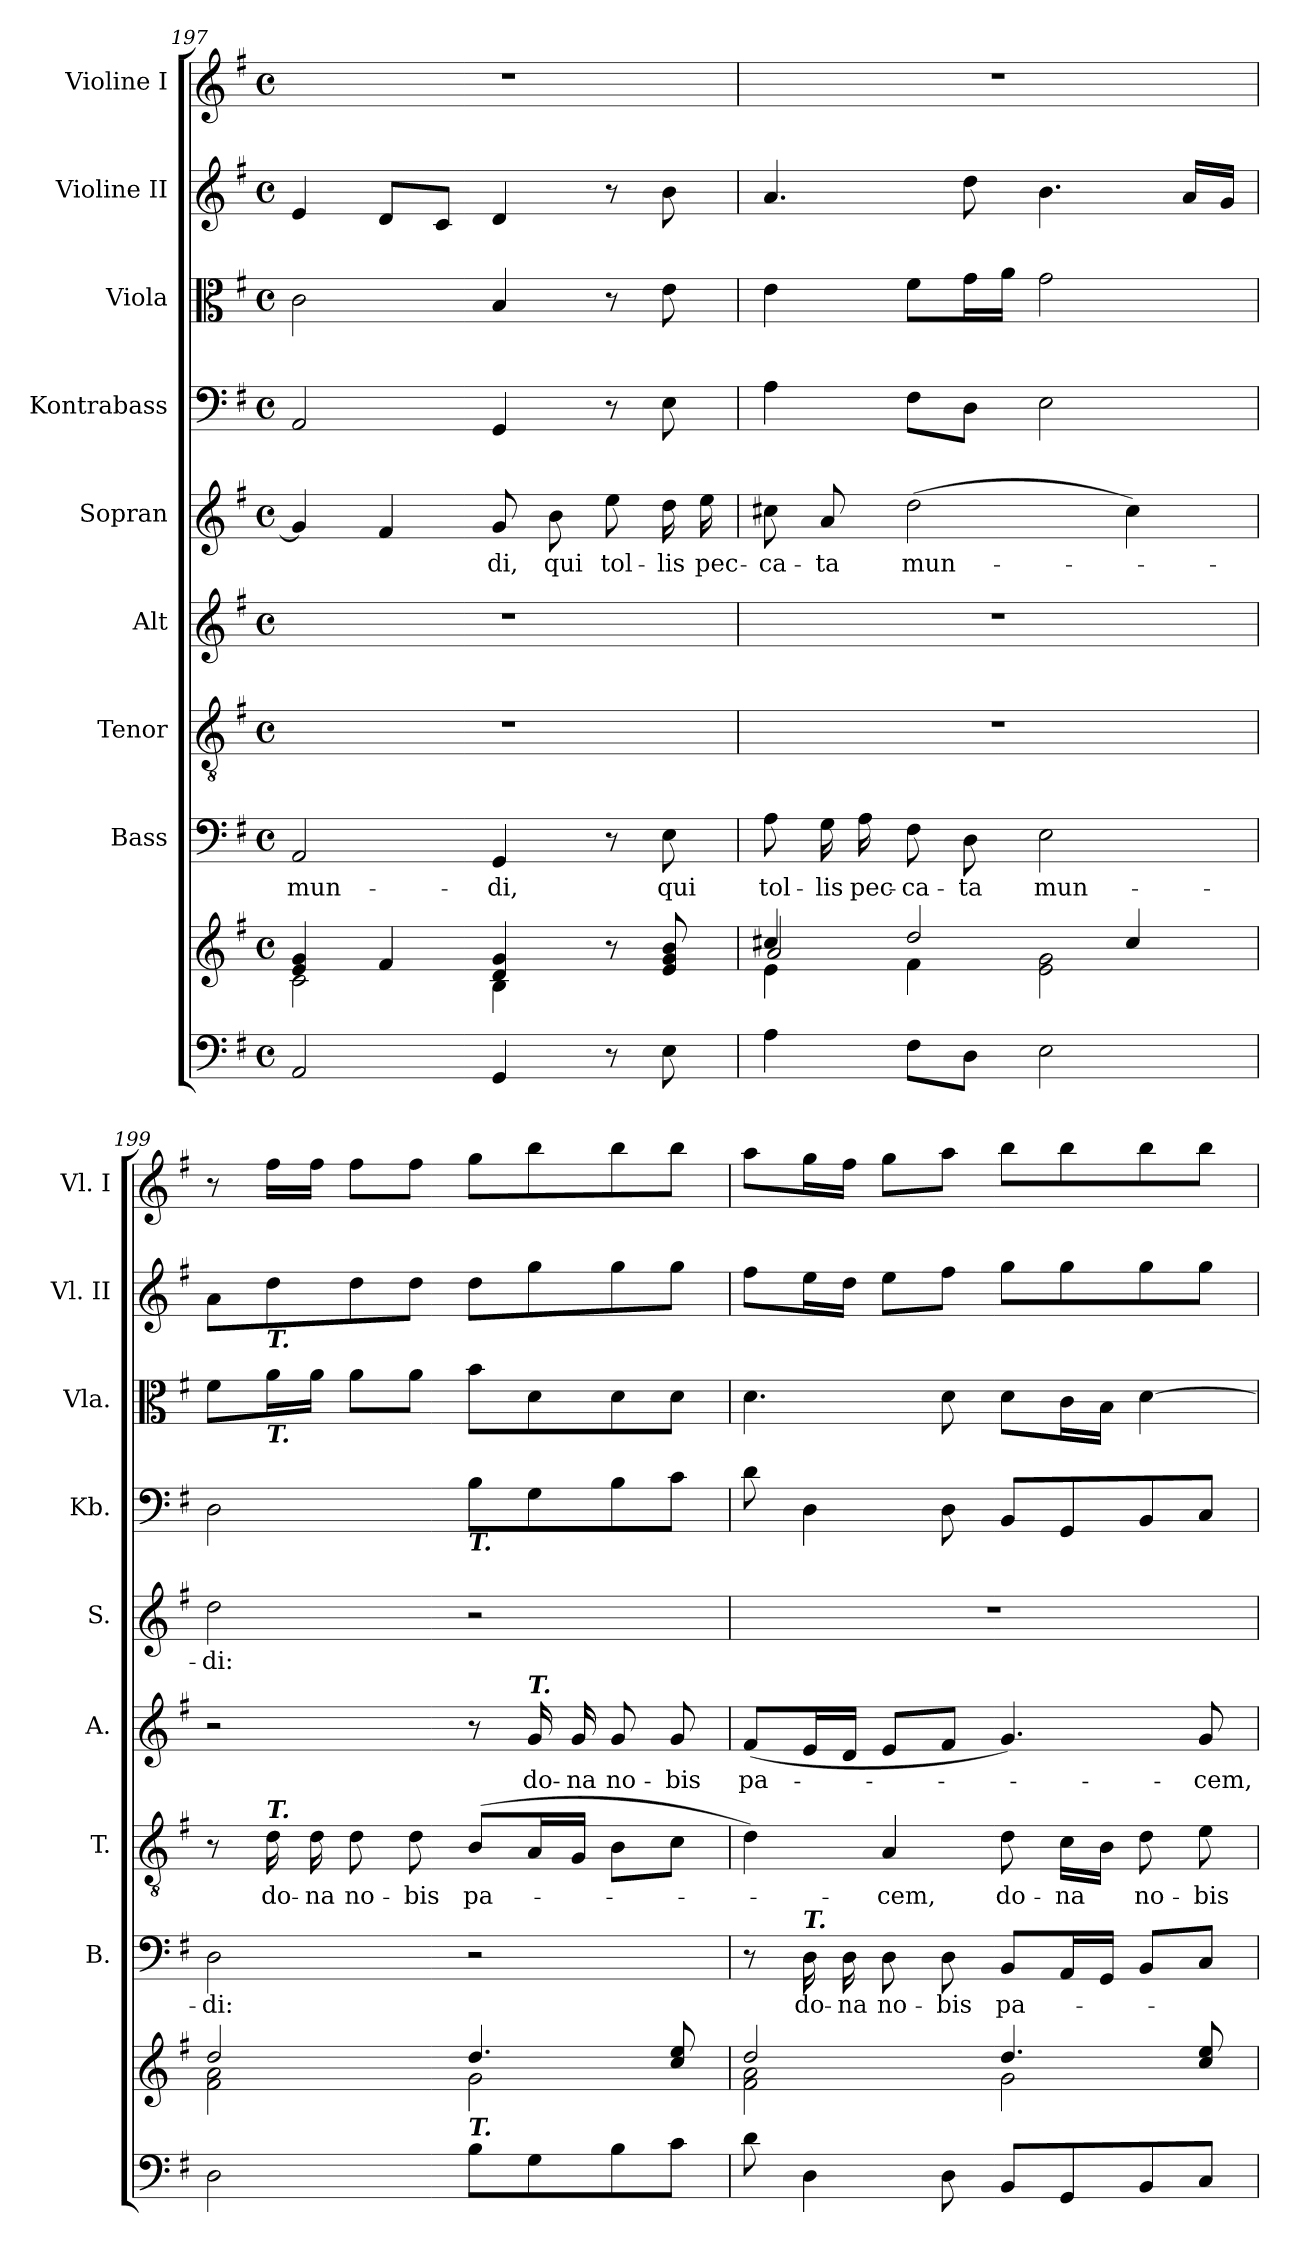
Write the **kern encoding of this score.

**kern	**kern	**kern	**text	**kern	**text	**kern	**text	**kern	**text	**kern	**kern	**kern	**kern
*part9	*part9	*part8	*part8	*part7	*part7	*part6	*part6	*part5	*part5	*part4	*part3	*part2	*part1
*staff10	*staff9	*staff8	*staff8	*staff7	*staff7	*staff6	*staff6	*staff5	*staff5	*staff4	*staff3	*staff2	*staff1
*	*	*I"Bass	*	*I"Tenor	*	*I"Alt	*	*I"Sopran	*	*I"Kontrabass	*I"Viola	*I"Violine II	*I"Violine I
*	*	*I'B.	*	*I'T.	*	*I'A.	*	*I'S.	*	*I'Kb.	*I'Vla.	*I'Vl. II	*I'Vl. I
!!LO:PB:g=z
*clefF4	*clefG2	*clefF4	*	*clefGv2	*	*clefG2	*	*clefG2	*	*clefF4	*clefC3	*clefG2	*clefG2
*	*	*	*	*	*	*	*	*	*	*ITrd7c12	*	*	*
*k[f#]	*k[f#]	*k[f#]	*	*k[f#]	*	*k[f#]	*	*k[f#]	*	*k[f#]	*k[f#]	*k[f#]	*k[f#]
*G:	*G:	*G:	*	*G:	*	*G:	*	*G:	*	*G:	*G:	*G:	*G:
*M4/4	*M4/4	*M4/4	*	*M4/4	*	*M4/4	*	*M4/4	*	*M4/4	*M4/4	*M4/4	*M4/4
*met(c)	*met(c)	*met(c)	*	*met(c)	*	*met(c)	*	*met(c)	*	*met(c)	*met(c)	*met(c)	*met(c)
=197	=197	=197	=197	=197	=197	=197	=197	=197	=197	=197	=197	=197	=197
*	*^	*	*	*	*	*	*	*	*	*	*	*	*
!	!	!	!	!LO:LY:b	!	!	!	!	!	!	!	!	!	!
2AA/	4e/ 4g/	2c\	2AA/	mun-	1r	.	1r	.	4g/]	.	2AAA/	2c\	4e/	1r
.	4f#/	.	.	.	.	.	.	.	4f#/	.	.	.	8d/L	.
.	.	.	.	.	.	.	.	.	.	.	.	.	8c/J	.
!	!	!	!	!LO:LY:b	!	!	!	!	!	!LO:LY:b	!	!	!	!
4GG/	4d/ 4g/	4B\	4GG/	-di,	.	.	.	.	8g/	-di,	4GGG/	4B/	4d/	.
!	!	!	!	!	!	!	!	!	!	!LO:LY:b	!	!	!	!
.	.	.	.	.	.	.	.	.	8b\	qui	.	.	.	.
!	!	!	!	!	!	!	!	!	!	!LO:LY:b	!	!	!	!
8r	8r	4ryy	8r	.	.	.	.	.	8ee\	tol-	8r	8r	8r	.
!	!	!	!	!LO:LY:b	!	!	!	!	!	!LO:LY:b	!	!	!	!
8E\	8e/ 8g/ 8b/	.	8E\	qui	.	.	.	.	16dd\	-lis	8EE\	8e\	8b\	.
!	!	!	!	!	!	!	!	!	!	!LO:LY:b	!	!	!	!
.	.	.	.	.	.	.	.	.	16ee\	pec-	.	.	.	.
=198	=198	=198	=198	=198	=198	=198	=198	=198	=198	=198	=198	=198	=198	=198
*	*	*^	*	*	*	*	*	*	*	*	*	*	*	*
!	!	!	!	!	!LO:LY:b	!	!	!	!	!	!LO:LY:b	!	!	!	!
4A\	4cc#X/	4e\	2a/	8A\	tol-	1r	.	1r	.	8cc#X\	-ca-	4AA\	4e\	4.a/	1r
!	!	!	!	!	!LO:LY:b	!	!	!	!	!	!LO:LY:b	!	!	!	!
.	.	.	.	16G\	-lis	.	.	.	.	8a/	-ta	.	.	.	.
!	!	!	!	!	!LO:LY:b	!	!	!	!	!	!	!	!	!	!
.	.	.	.	16A\	pec-	.	.	.	.	.	.	.	.	.	.
!	!	!	!	!	!LO:LY:b	!	!	!	!	!	!LO:LY:b	!	!	!	!
8F#\L	2dd/	4f#\	.	8F#\	-ca-	.	.	.	.	(>2dd\	mun-	8FF#\L	8f#\L	.	.
!	!	!	!	!	!LO:LY:b	!	!	!	!	!	!	!	!	!	!
8D\J	.	.	.	8D\	-ta	.	.	.	.	.	.	8DD\J	16g\L	8dd\	.
.	.	.	.	.	.	.	.	.	.	.	.	.	16a\JJ	.	.
!	!	!	!	!	!LO:LY:b	!	!	!	!	!	!	!	!	!	!
2E\	.	2e\ 2g\	2ryy	2E\	mun-	.	.	.	.	.	.	2EE\	2g\	4.b\	.
.	4cc#/	.	.	.	.	.	.	.	.	4cc#\)	.	.	.	.	.
.	.	.	.	.	.	.	.	.	.	.	.	.	.	16a/LL	.
.	.	.	.	.	.	.	.	.	.	.	.	.	.	16g/JJ	.
*	*	*v	*v	*	*	*	*	*	*	*	*	*	*	*	*
=199	=199	=199	=199	=199	=199	=199	=199	=199	=199	=199	=199	=199	=199	=199
!	!	!	!	!LO:LY:b	!	!	!	!	!	!LO:LY:b	!	!	!	!
2D\	2dd/	2f#\ 2a\	2D\	-di:	8r	.	2r	.	2dd\	-di:	2DD\	8f#\L	8a\L	8r
!	!	!	!	!	!	!	!	!	!	!	!	!	!LO:TX:b:Bi:t=T.	!
!	!	!	!	!	!	!	!	!	!	!	!	!LO:TX:b:Bi:t=T.	!	!
!	!	!	!	!	!LO:TX:a:Bi:t=T.	!	!	!	!	!	!	!	!	!
!	!	!	!	!	!	!LO:LY:b	!	!	!	!	!	!	!	!
.	.	.	.	.	16d\	do-	.	.	.	.	.	16a\L	8dd\	16ff#\LL
!	!	!	!	!	!	!LO:LY:b	!	!	!	!	!	!	!	!
.	.	.	.	.	16d\	-na	.	.	.	.	.	16a\JJ	.	16ff#\JJ
!	!	!	!	!	!	!LO:LY:b	!	!	!	!	!	!	!	!
.	.	.	.	.	8d\	no-	.	.	.	.	.	8a\L	8dd\	8ff#\L
!	!	!	!	!	!	!LO:LY:b	!	!	!	!	!	!	!	!
.	.	.	.	.	8d\	-bis	.	.	.	.	.	8a\J	8dd\J	8ff#\J
!	!	!	!	!	!	!	!	!	!	!	!LO:TX:b:Bi:t=T.	!	!	!
!LO:TX:a:Bi:t=T.	!	!	!	!	!	!	!	!	!	!	!	!	!	!
!	!	!	!	!	!	!LO:LY:b	!	!	!	!	!	!	!	!
8B\L	4.dd/	2g\	2r	.	(>8B/L	pa-	8r	.	2r	.	8BB\L	8b\L	8dd\L	8gg\L
!	!	!	!	!	!	!	!LO:TX:a:Bi:t=T.	!	!	!	!	!	!	!
!	!	!	!	!	!	!	!	!LO:LY:b	!	!	!	!	!	!
8G\	.	.	.	.	16A/L	.	16g/	do-	.	.	8GG\	8d\	8gg\	8bb\
!	!	!	!	!	!	!	!	!LO:LY:b	!	!	!	!	!	!
.	.	.	.	.	16G/JJ	.	16g/	-na	.	.	.	.	.	.
!	!	!	!	!	!	!	!	!LO:LY:b	!	!	!	!	!	!
8B\	.	.	.	.	8B\L	.	8g/	no-	.	.	8BB\	8d\	8gg\	8bb\
!	!	!	!	!	!	!	!	!LO:LY:b	!	!	!	!	!	!
8c\J	8cc/ 8ee/	.	.	.	8c\J	.	8g/	-bis	.	.	8C\J	8d\J	8gg\J	8bb\J
!!LO:PB:g=z
=200	=200	=200	=200	=200	=200	=200	=200	=200	=200	=200	=200	=200	=200	=200
!	!	!	!	!	!	!	!	!LO:LY:b	!	!	!	!	!	!
8d\	2dd/	2f#\ 2a\	8r	.	4d\)	.	(<8f#/L	pa-	1r	.	8D\	4.d\	8ff#\L	8aa\L
!	!	!	!LO:TX:a:Bi:t=T.	!	!	!	!	!	!	!	!	!	!	!
!	!	!	!	!LO:LY:b	!	!	!	!	!	!	!	!	!	!
4D\	.	.	16D\	do-	.	.	16e/L	.	.	.	4DD\	.	16ee\L	16gg\L
!	!	!	!	!LO:LY:b	!	!	!	!	!	!	!	!	!	!
.	.	.	16D\	-na	.	.	16d/JJ	.	.	.	.	.	16dd\JJ	16ff#\JJ
!	!	!	!	!LO:LY:b	!	!LO:LY:b	!	!	!	!	!	!	!	!
.	.	.	8D\	no-	4A/	-cem,	8e/L	.	.	.	.	.	8ee\L	8gg\L
!	!	!	!	!LO:LY:b	!	!	!	!	!	!	!	!	!	!
8D\	.	.	8D\	-bis	.	.	8f#/J	.	.	.	8DD\	8d\	8ff#\J	8aa\J
!	!	!	!	!LO:LY:b	!	!LO:LY:b	!	!	!	!	!	!	!	!
8BB/L	4.dd/	2g\	8BB/L	pa-	8d\	do-	4.g/)	.	.	.	8BBB/L	8d\L	8gg\L	8bb\L
!	!	!	!	!	!	!LO:LY:b	!	!	!	!	!	!	!	!
8GG/	.	.	16AA/L	.	16c\LL	-na	.	.	.	.	8GGG/	16c\L	8gg\	8bb\
.	.	.	16GG/JJ	.	16B\JJ	.	.	.	.	.	.	16B\JJ	.	.
!	!	!	!	!	!	!LO:LY:b	!	!	!	!	!	!	!	!
8BB/	.	.	8BB/L	.	8d\	no-	.	.	.	.	8BBB/	[4d\	8gg\	8bb\
!	!	!	!	!	!	!LO:LY:b	!	!LO:LY:b	!	!	!	!	!	!
8C/J	8cc/ 8ee/	.	8C/J	.	8e\	-bis	8g/	-cem,	.	.	8CC/J	.	8gg\J	8bb\J
*	*v	*v	*	*	*	*	*	*	*	*	*	*	*	*
=	=	=	=	=	=	=	=	=	=	=	=	=	=
*-	*-	*-	*-	*-	*-	*-	*-	*-	*-	*-	*-	*-	*-
